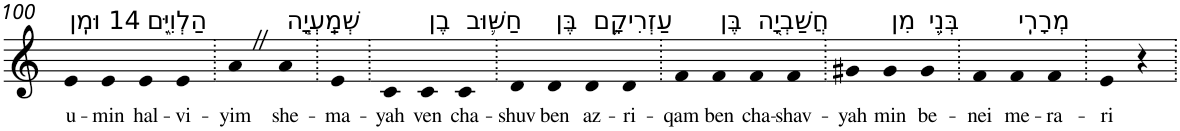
**kern	**text
*part1	*part1
*staff1	*staff1
*I"Piano	*
*I'Pno	*
!!LO:PB:g=z
*clefG2	*
*k[]	*
=100	=100
!LO:TX:a:t=14 וּמִֽן	!
!	!LO:LY:b
4e	u-
!	!LO:LY:b
4e	-min
!LO:TX:a:t=הַלְוִיִּ֑ם	!
!	!LO:LY:b
4e	hal-
!	!LO:LY:b
4e	-vi-
=101.	=101.
!	!LO:LY:b
4aZ	-yim
!LO:TX:a:t=שְׁמַֽעְיָ֧ה	!
!	!LO:LY:b
4a	she-
=102.	=102.
!	!LO:LY:b
4e	-ma-
=103.	=103.
!	!LO:LY:b
4c	-yah
!LO:TX:a:t=בֶן	!
!	!LO:LY:b
4c	ven
!LO:TX:a:t=חַשּׁ֛וּב	!
!	!LO:LY:b
4c	cha-
=104.	=104.
!	!LO:LY:b
4d	-shuv
!LO:TX:a:t=בֶּן	!
!	!LO:LY:b
4d	ben
!LO:TX:a:t=עַזְרִיקָ֥ם	!
!	!LO:LY:b
4d	az-
!	!LO:LY:b
4d	-ri-
=105.	=105.
!	!LO:LY:b
4f	-qam
!LO:TX:a:t=בֶּן	!
!	!LO:LY:b
4f	ben
!LO:TX:a:t=חֲשַׁבְיָ֖ה	!
!	!LO:LY:b
4f	cha-
!	!LO:LY:b
4f	-shav-
=106.	=106.
!	!LO:LY:b
4g#X	-yah
!LO:TX:a:t=מִן	!
!	!LO:LY:b
4g#	min
!LO:TX:a:t=בְּנֵ֥י	!
!	!LO:LY:b
4g#	be-
=107.	=107.
!	!LO:LY:b
4f	-nei
!LO:TX:a:t=מְרָרִֽי	!
!	!LO:LY:b
4f	me-
!	!LO:LY:b
4f	-ra-
=108.	=108.
!	!LO:LY:b
4e	-ri
4r	.
=.	=.
*-	*-
